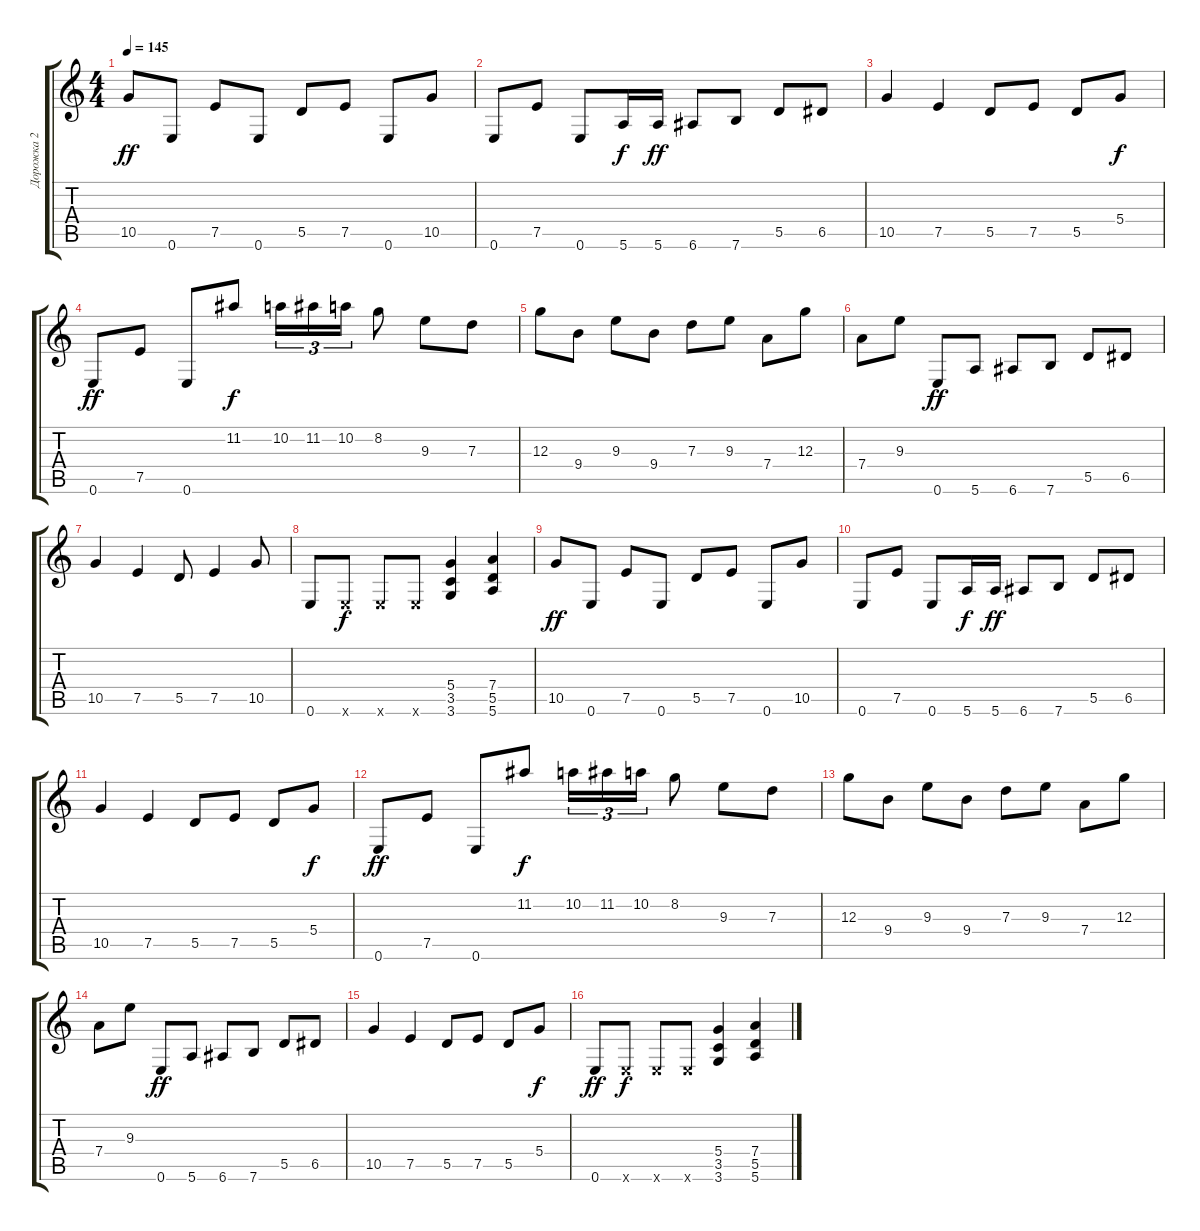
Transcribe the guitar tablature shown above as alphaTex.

\track ("Дорожка 2" "Дорожка 2") {instrument overdrivenguitar}
\staff {score tabs}
\tuning (E4 B3 G3 D3 A2 E2) {hide}
\ts (4 4)
\tempo 145
\clef g2
\ks c
10.5.8{dy ff} 0.6.8 7.5.8 0.6.8 5.5.8 7.5.8 0.6.8 10.5.8 |
0.6.8 7.5.8 0.6.8 5.6.16{dy f} 5.6.16{dy ff} 6.6.8 7.6.8 5.5.8 6.5.8 |
10.5.4 7.5.4 5.5.8 7.5.8 5.5.8 5.4.8{dy f} |
0.6.8{dy ff} 7.5.8 0.6.8 11.2.8{dy f} 10.2.16{tu (3 2)} 11.2.16{tu (3 2)} 10.2.16{tu (3 2)} 8.2.8 9.3.8 7.3.8 |
12.3.8 9.4.8 9.3.8 9.4.8 7.3.8 9.3.8 7.4.8 12.3.8 |
7.4.8 9.3.8 0.6.8{dy ff} 5.6.8 6.6.8 7.6.8 5.5.8 6.5.8 |
10.5.4 7.5.4 5.5.8 7.5.4 10.5.8 |
0.6.8 0.6{x}.8{dy f} 0.6{x}.8 0.6{x}.8 (5.4 3.5 3.6).4 (7.4 5.5 5.6).4 |
10.5.8{dy ff} 0.6.8 7.5.8 0.6.8 5.5.8 7.5.8 0.6.8 10.5.8 |
0.6.8 7.5.8 0.6.8 5.6.16{dy f} 5.6.16{dy ff} 6.6.8 7.6.8 5.5.8 6.5.8 |
10.5.4 7.5.4 5.5.8 7.5.8 5.5.8 5.4.8{dy f} |
0.6.8{dy ff} 7.5.8 0.6.8 11.2.8{dy f} 10.2.16{tu (3 2)} 11.2.16{tu (3 2)} 10.2.16{tu (3 2)} 8.2.8 9.3.8 7.3.8 |
12.3.8 9.4.8 9.3.8 9.4.8 7.3.8 9.3.8 7.4.8 12.3.8 |
7.4.8 9.3.8 0.6.8{dy ff} 5.6.8 6.6.8 7.6.8 5.5.8 6.5.8 |
10.5.4 7.5.4 5.5.8 7.5.8 5.5.8 5.4.8{dy f} |
0.6.8{dy ff} 0.6{x}.8{dy f} 0.6{x}.8 0.6{x}.8 (5.4 3.5 3.6).4 (7.4 5.5 5.6).4
